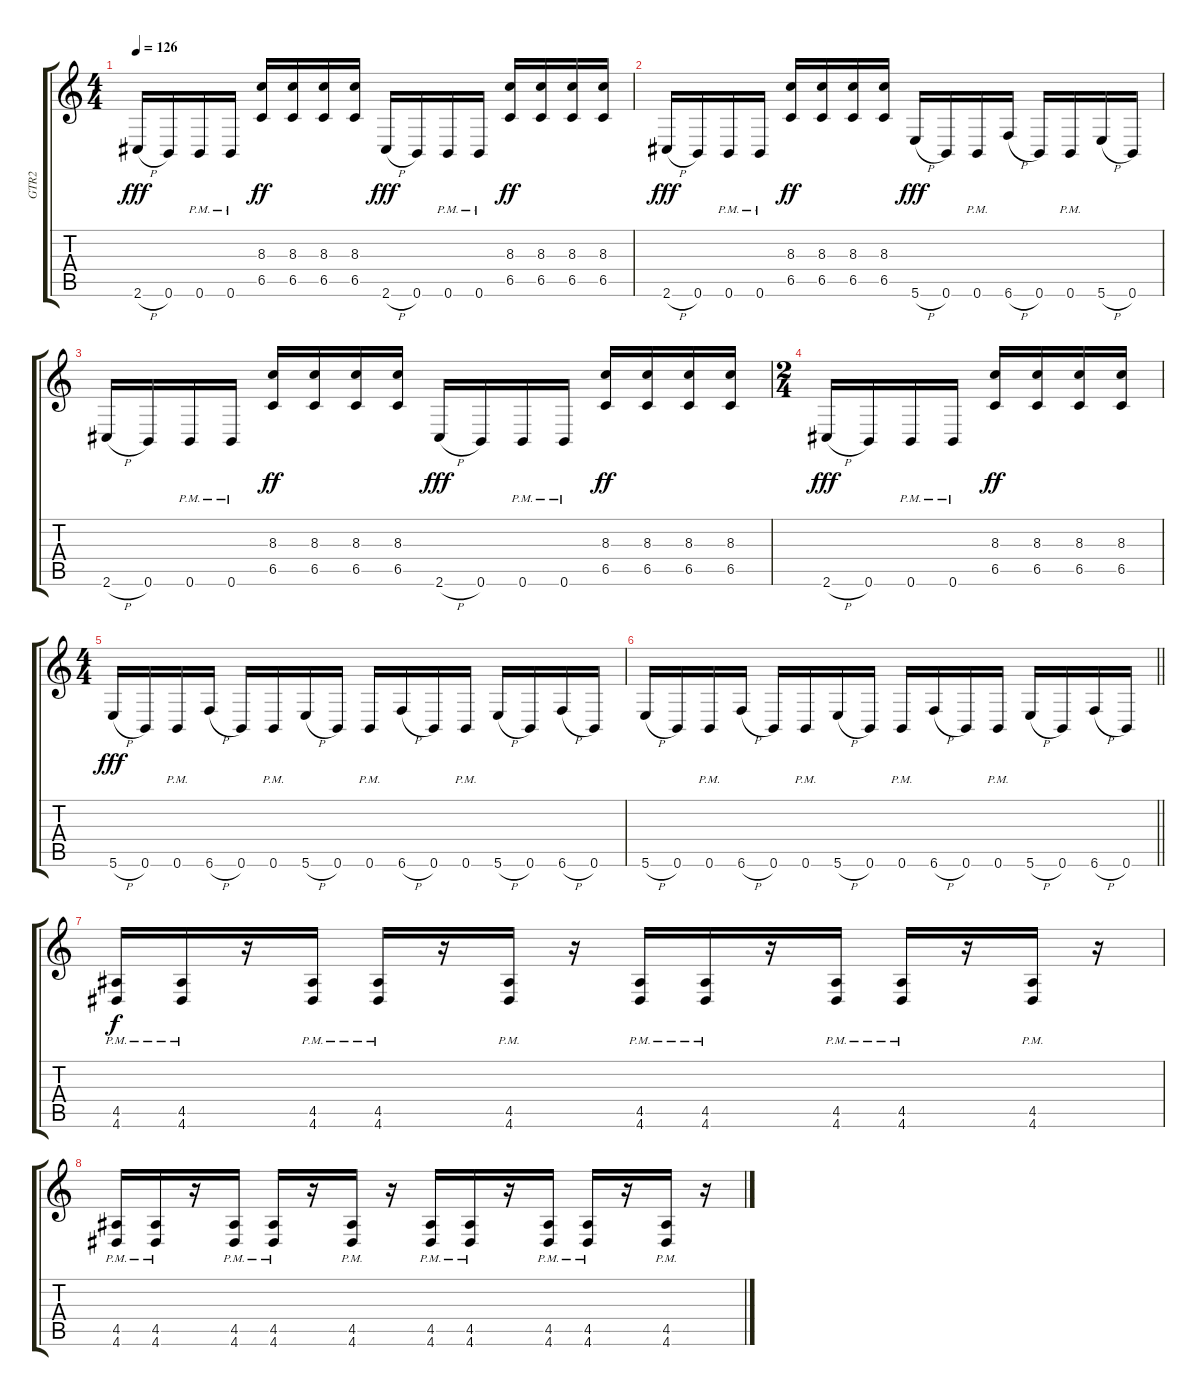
\track ("GTR2" "GTR2") {instrument distortionguitar}
\staff {score tabs}
\tuning (Db4 Ab3 E3 B2 Gb2 B1) {hide}
\ts (4 4)
\tempo 126
\clef g2
\ks c
2.6{h}.16{dy fff} 0.6.16 0.6{pm}.16 0.6{pm}.16 (8.3 6.5).16{dy ff} (8.3 6.5).16 (8.3 6.5).16 (8.3 6.5).16 2.6{h}.16{dy fff} 0.6.16 0.6{pm}.16 0.6{pm}.16 (8.3 6.5).16{dy ff} (8.3 6.5).16 (8.3 6.5).16 (8.3 6.5).16 |
2.6{h}.16{dy fff} 0.6.16 0.6{pm}.16 0.6{pm}.16 (8.3 6.5).16{dy ff} (8.3 6.5).16 (8.3 6.5).16 (8.3 6.5).16 5.6{h}.16{dy fff} 0.6.16 0.6{pm}.16 6.6{h}.16 0.6.16 0.6{pm}.16 5.6{h}.16 0.6.16 |
2.6{h}.16 0.6.16 0.6{pm}.16 0.6{pm}.16 (8.3 6.5).16{dy ff} (8.3 6.5).16 (8.3 6.5).16 (8.3 6.5).16 2.6{h}.16{dy fff} 0.6.16 0.6{pm}.16 0.6{pm}.16 (8.3 6.5).16{dy ff} (8.3 6.5).16 (8.3 6.5).16 (8.3 6.5).16 |
\ts (2 4)
2.6{h}.16{dy fff} 0.6.16 0.6{pm}.16 0.6{pm}.16 (8.3 6.5).16{dy ff} (8.3 6.5).16 (8.3 6.5).16 (8.3 6.5).16 |
\ts (4 4)
5.6{h}.16{dy fff} 0.6.16 0.6{pm}.16 6.6{h}.16 0.6.16 0.6{pm}.16 5.6{h}.16 0.6.16 0.6{pm}.16 6.6{h}.16 0.6.16 0.6{pm}.16 5.6{h}.16 0.6.16 6.6{h}.16 0.6.16 |
\barLineRight lightlight
5.6{h}.16 0.6.16 0.6{pm}.16 6.6{h}.16 0.6.16 0.6{pm}.16 5.6{h}.16 0.6.16 0.6{pm}.16 6.6{h}.16 0.6.16 0.6{pm}.16 5.6{h}.16 0.6.16 6.6{h}.16 0.6.16 |
(4.5{pm} 4.6{pm}).16{dy f} (4.5{pm} 4.6{pm}).16 r.16 (4.5{pm} 4.6{pm}).16 (4.5{pm} 4.6{pm}).16 r.16 (4.5{pm} 4.6{pm}).16 r.16 (4.5{pm} 4.6{pm}).16 (4.5{pm} 4.6{pm}).16 r.16 (4.5{pm} 4.6{pm}).16 (4.5{pm} 4.6{pm}).16 r.16 (4.5{pm} 4.6{pm}).16 r.16 |
(4.5{pm} 4.6{pm}).16 (4.5{pm} 4.6{pm}).16 r.16 (4.5{pm} 4.6{pm}).16 (4.5{pm} 4.6{pm}).16 r.16 (4.5{pm} 4.6{pm}).16 r.16 (4.5{pm} 4.6{pm}).16 (4.5{pm} 4.6{pm}).16 r.16 (4.5{pm} 4.6{pm}).16 (4.5{pm} 4.6{pm}).16 r.16 (4.5{pm} 4.6{pm}).16 r.16
